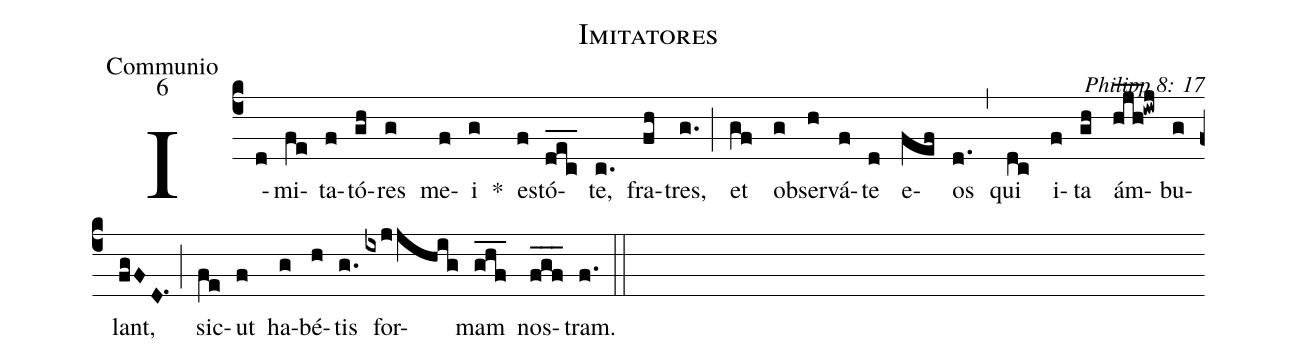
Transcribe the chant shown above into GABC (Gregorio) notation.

name: Imitatores;
office-part: Communio;
mode: 6;
commentary: Philipp 8: 17;
%%
(c4) I(d)mi(fe)ta(f)tó(gh)res(g) me(f)i(g) *() es(f)tó(d_e_c_)te,(c.) fra(fh)tres,(g.) (;) et(gf) ob(g)ser(h)vá(f)te(d) e(fef)os(d.) (,) qui(dc) i(f)ta(gh) ám(hjh___!iwj)bu(g)lant,(fgFD.1) (;) sic(fe)ut(f) ha(g)bé(h)tis(g.) for(ixjjhig)mam(ghf___) nos(f_g_f_)tram.(f.) (::)
